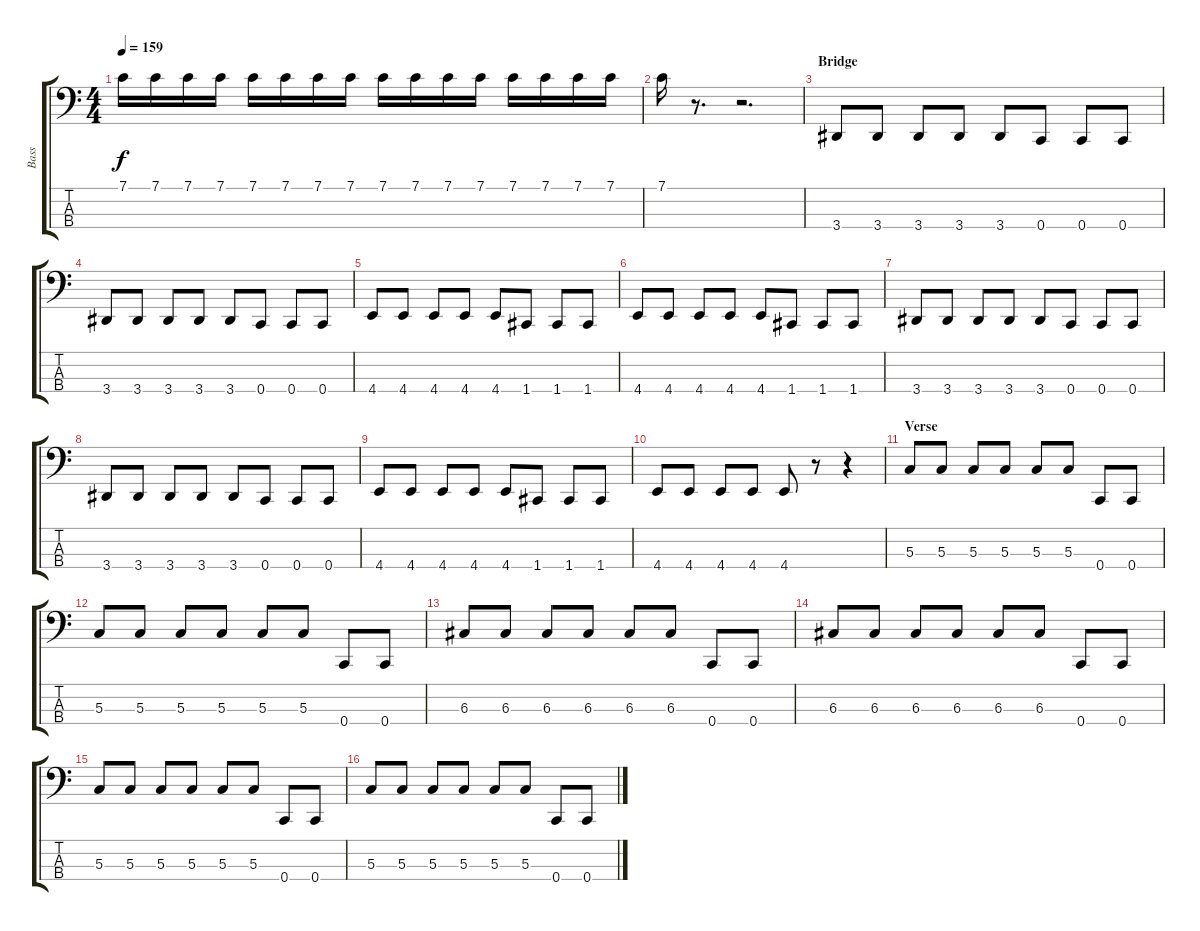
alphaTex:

\track ("Bass" "Bass") {instrument electricbasspick}
\staff {score tabs}
\tuning (F2 C2 G1 C1) {hide}
\ts (4 4)
\tempo 159
\clef f4
\ks c
7.1.16{dy f} 7.1.16 7.1.16 7.1.16 7.1.16 7.1.16 7.1.16 7.1.16 7.1.16 7.1.16 7.1.16 7.1.16 7.1.16 7.1.16 7.1.16 7.1.16 |
7.1.16 r.8{d} r.2{d} |
\section ("" "Bridge")
3.4.8 3.4.8 3.4.8 3.4.8 3.4.8 0.4.8 0.4.8 0.4.8 |
3.4.8 3.4.8 3.4.8 3.4.8 3.4.8 0.4.8 0.4.8 0.4.8 |
4.4.8 4.4.8 4.4.8 4.4.8 4.4.8 1.4.8 1.4.8 1.4.8 |
4.4.8 4.4.8 4.4.8 4.4.8 4.4.8 1.4.8 1.4.8 1.4.8 |
3.4.8 3.4.8 3.4.8 3.4.8 3.4.8 0.4.8 0.4.8 0.4.8 |
3.4.8 3.4.8 3.4.8 3.4.8 3.4.8 0.4.8 0.4.8 0.4.8 |
4.4.8 4.4.8 4.4.8 4.4.8 4.4.8 1.4.8 1.4.8 1.4.8 |
4.4.8 4.4.8 4.4.8 4.4.8 4.4.8 r.8 r.4 |
\section ("" "Verse")
5.3.8 5.3.8 5.3.8 5.3.8 5.3.8 5.3.8 0.4.8 0.4.8 |
5.3.8 5.3.8 5.3.8 5.3.8 5.3.8 5.3.8 0.4.8 0.4.8 |
6.3.8 6.3.8 6.3.8 6.3.8 6.3.8 6.3.8 0.4.8 0.4.8 |
6.3.8 6.3.8 6.3.8 6.3.8 6.3.8 6.3.8 0.4.8 0.4.8 |
5.3.8 5.3.8 5.3.8 5.3.8 5.3.8 5.3.8 0.4.8 0.4.8 |
5.3.8 5.3.8 5.3.8 5.3.8 5.3.8 5.3.8 0.4.8 0.4.8
